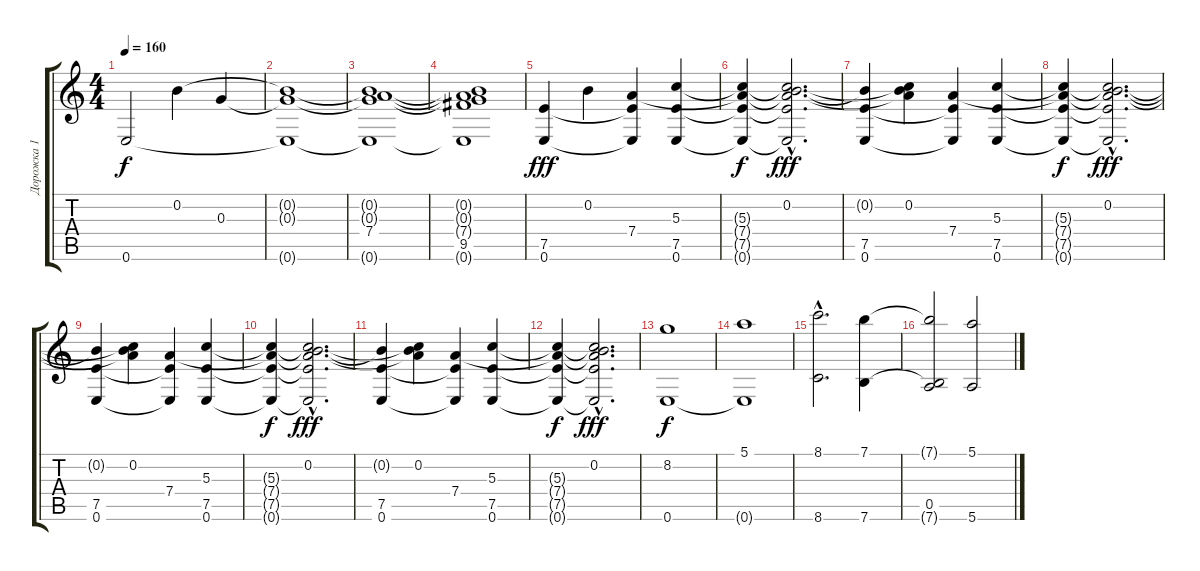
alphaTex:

\track ("Дорожка 1" "Дорожка 1") {instrument electricguitarjazz}
\staff {score tabs}
\tuning (E4 B3 G3 D3 A2 E2) {hide}
\ts (4 4)
\tempo 160
\clef g2
\ks c
0.6.2{dy f} 0.2.4 0.3.4 |
(0.2{t} 0.3{t} 0.6{t}).1 |
(0.2{t} 0.3{t} 7.4 0.6{t}).1 |
(0.2{t} 0.3{t} 7.4{t} 9.5 0.6{t}).1 |
(7.5 0.6).4{dy fff volume 16} 0.2.4 (7.4 7.5{t} 0.6{t}).4 (5.3 7.5 0.6).4 |
(5.3{t} 7.4{t} 7.5{t} 0.6{t}).4{dy f} (0.2{hac} 5.3{hac t} 7.4{hac t} 7.5{hac t} 0.6{hac t}).2{d dy fff} |
(0.2{t} 7.5 0.6).4{volume 16} (0.2 5.3{t} 7.4{t}).4 (7.4 7.5{t} 0.6{t}).4 (5.3 7.5 0.6).4 |
(5.3{t} 7.4{t} 7.5{t} 0.6{t}).4{dy f} (0.2{hac} 5.3{hac t} 7.4{hac t} 7.5{hac t} 0.6{hac t}).2{d dy fff} |
(0.2{t} 7.5 0.6).4{volume 16} (0.2 5.3{t} 7.4{t}).4 (7.4 7.5{t} 0.6{t}).4 (5.3 7.5 0.6).4 |
(5.3{t} 7.4{t} 7.5{t} 0.6{t}).4{dy f} (0.2{hac} 5.3{hac t} 7.4{hac t} 7.5{hac t} 0.6{hac t}).2{d dy fff} |
(0.2{t} 7.5 0.6).4{volume 16} (0.2 5.3{t} 7.4{t}).4 (7.4 7.5{t} 0.6{t}).4 (5.3 7.5 0.6).4 |
(5.3{t} 7.4{t} 7.5{t} 0.6{t}).4{dy f} (0.2{hac} 5.3{hac t} 7.4{hac t} 7.5{hac t} 0.6{hac t}).2{d dy fff} |
(8.2 0.6).1{dy f volume 12} |
(5.1 0.6{t}).1 |
(8.1{hac} 8.6{hac}).2{d} (7.1 7.6).4 |
(7.1{t} 0.5 7.6{t}).2 (5.1 5.6).2
